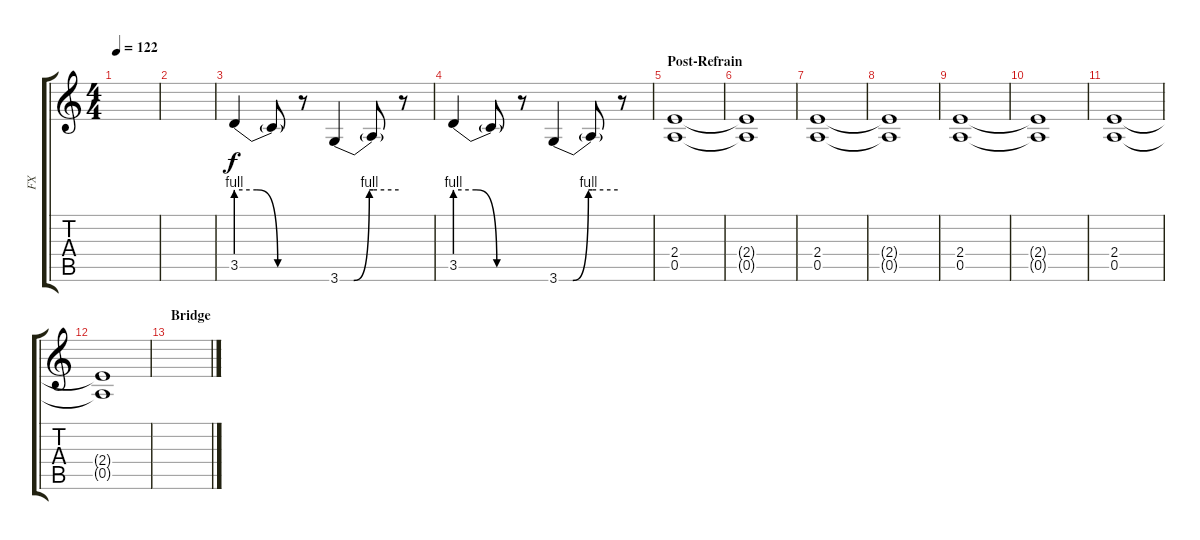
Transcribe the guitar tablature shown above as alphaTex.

\track ("FX" "FX") {instrument whistle}
\staff {score tabs}
\tuning (E5 B4 G4 D4 A3 E3) {hide}
\ts (4 4)
\tempo 122
\clef g2
\ks c
|
|
3.5{be (custom 0 4 20 4 40 0 60 0)}.4{volume 10 instrument distortionguitar} 3.5{t}.8 r.8 3.6{be (custom 0 0 14 0 30 4 34 4 60 4)}.4 3.6{t}.8 r.8 |
3.5{be (custom 0 4 20 4 40 0 60 0)}.4{volume 10 instrument distortionguitar} 3.5{t}.8 r.8 3.6{be (custom 0 0 14 0 30 4 34 4 60 4)}.4 3.6{t}.8 r.8 |
\section ("" "Post-Refrain")
(2.4 0.5).1 |
(2.4{t} 0.5{t}).1 |
(2.4 0.5).1 |
(2.4{t} 0.5{t}).1 |
(2.4 0.5).1 |
(2.4{t} 0.5{t}).1 |
(2.4 0.5).1 |
(2.4{t} 0.5{t}).1 |
\section ("" "Bridge")
